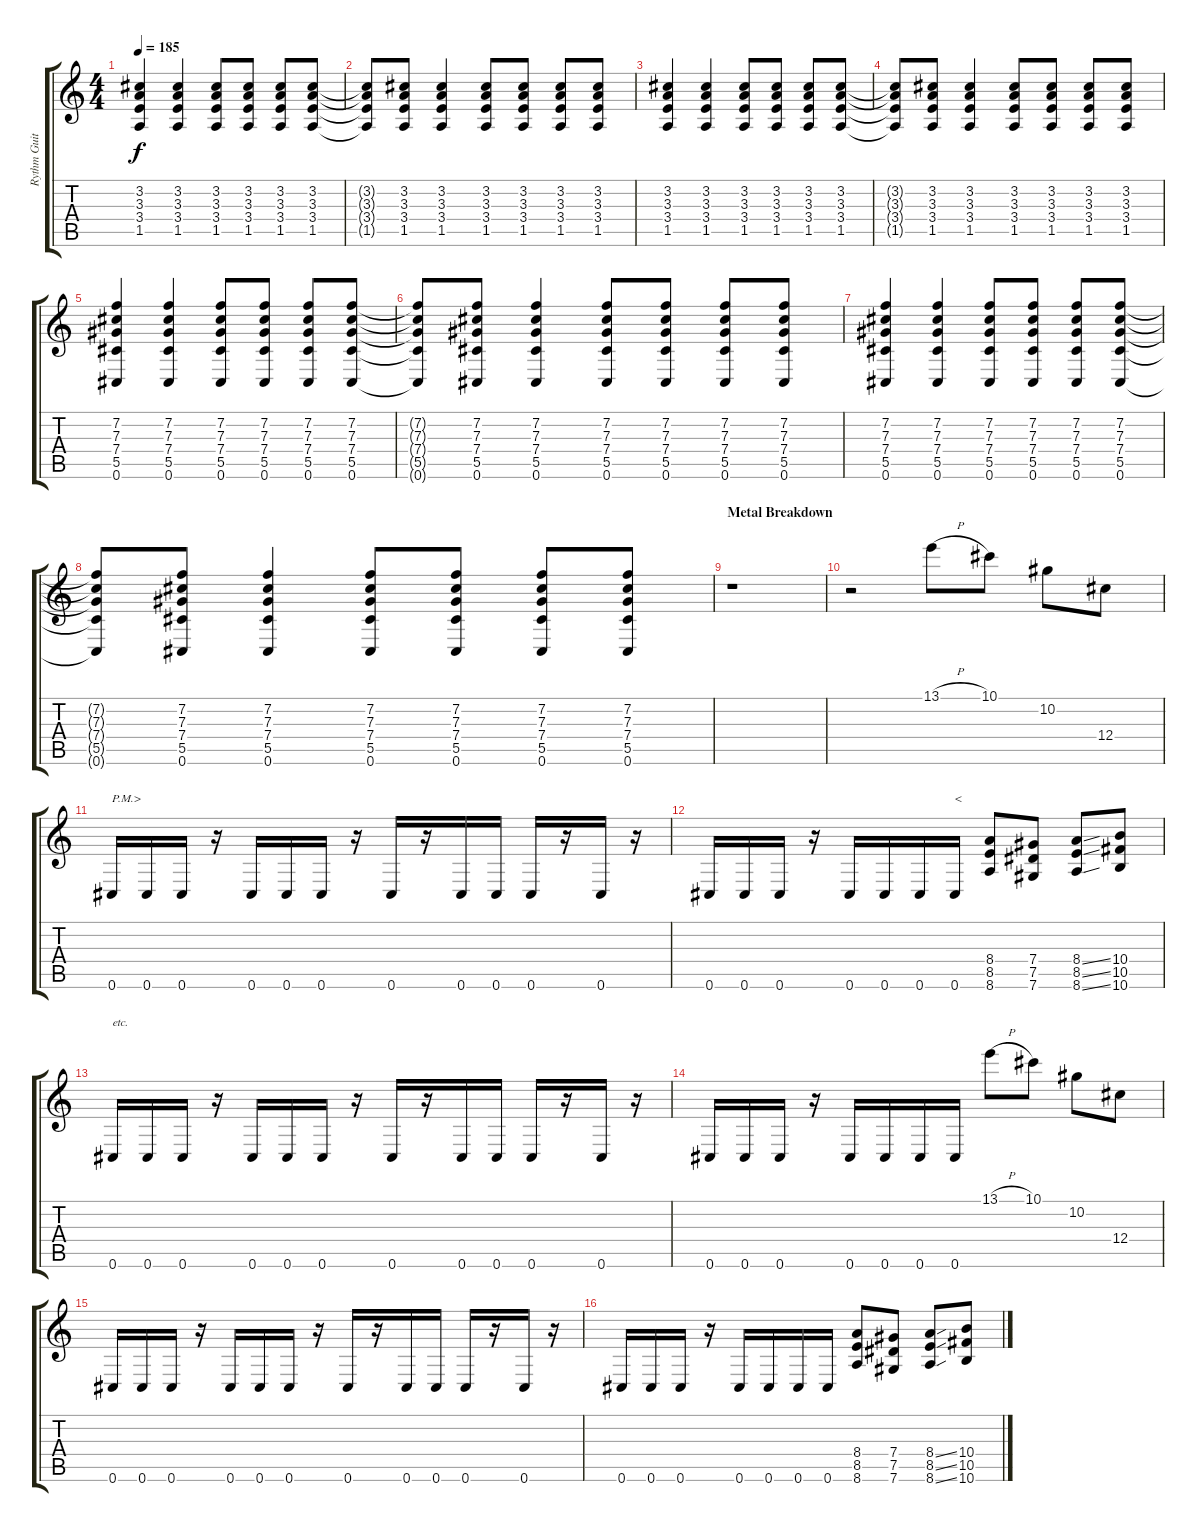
\track ("Rythm Guitar" "Rythm Guit") {instrument distortionguitar}
\staff {score tabs}
\tuning (Eb4 Bb3 Gb3 Db3 Ab2 Db2) {hide}
\ts (4 4)
\tempo 185
\clef g2
\ks c
(3.2 3.3 3.4 1.5).4{dy f} (3.2 3.3 3.4 1.5).4 (3.2 3.3 3.4 1.5).8 (3.2 3.3 3.4 1.5).8 (3.2 3.3 3.4 1.5).8 (3.2 3.3 3.4 1.5).8 |
(3.2{t} 3.3{t} 3.4{t} 1.5{t}).8 (3.2 3.3 3.4 1.5).8 (3.2 3.3 3.4 1.5).4 (3.2 3.3 3.4 1.5).8 (3.2 3.3 3.4 1.5).8 (3.2 3.3 3.4 1.5).8 (3.2 3.3 3.4 1.5).8 |
(3.2 3.3 3.4 1.5).4 (3.2 3.3 3.4 1.5).4 (3.2 3.3 3.4 1.5).8 (3.2 3.3 3.4 1.5).8 (3.2 3.3 3.4 1.5).8 (3.2 3.3 3.4 1.5).8 |
(3.2{t} 3.3{t} 3.4{t} 1.5{t}).8 (3.2 3.3 3.4 1.5).8 (3.2 3.3 3.4 1.5).4 (3.2 3.3 3.4 1.5).8 (3.2 3.3 3.4 1.5).8 (3.2 3.3 3.4 1.5).8 (3.2 3.3 3.4 1.5).8 |
(7.2 7.3 7.4 5.5 0.6).4 (7.2 7.3 7.4 5.5 0.6).4 (7.2 7.3 7.4 5.5 0.6).8 (7.2 7.3 7.4 5.5 0.6).8 (7.2 7.3 7.4 5.5 0.6).8 (7.2 7.3 7.4 5.5 0.6).8 |
(7.2{t} 7.3{t} 7.4{t} 5.5{t} 0.6{t}).8 (7.2 7.3 7.4 5.5 0.6).8 (7.2 7.3 7.4 5.5 0.6).4 (7.2 7.3 7.4 5.5 0.6).8 (7.2 7.3 7.4 5.5 0.6).8 (7.2 7.3 7.4 5.5 0.6).8 (7.2 7.3 7.4 5.5 0.6).8 |
(7.2 7.3 7.4 5.5 0.6).4 (7.2 7.3 7.4 5.5 0.6).4 (7.2 7.3 7.4 5.5 0.6).8 (7.2 7.3 7.4 5.5 0.6).8 (7.2 7.3 7.4 5.5 0.6).8 (7.2 7.3 7.4 5.5 0.6).8 |
(7.2{t} 7.3{t} 7.4{t} 5.5{t} 0.6{t}).8 (7.2 7.3 7.4 5.5 0.6).8 (7.2 7.3 7.4 5.5 0.6).4 (7.2 7.3 7.4 5.5 0.6).8 (7.2 7.3 7.4 5.5 0.6).8 (7.2 7.3 7.4 5.5 0.6).8 (7.2 7.3 7.4 5.5 0.6).8 |
\section ("" "Metal Breakdown")
r.1 |
r.2 13.1{h}.8 10.1.8 10.2.8 12.4.8 |
0.6.16{txt "P.M.>"} 0.6.16 0.6.16 r.16 0.6.16 0.6.16 0.6.16 r.16 0.6.16 r.16 0.6.16 0.6.16 0.6.16 r.16 0.6.16 r.16 |
0.6.16 0.6.16 0.6.16 r.16 0.6.16 0.6.16 0.6.16 0.6.16{txt "<"} (8.4 8.5 8.6).8 (7.4 7.5 7.6).8 (8.4{ss} 8.5{ss} 8.6{ss}).8 (10.4 10.5 10.6).8 |
0.6.16{txt "etc."} 0.6.16 0.6.16 r.16 0.6.16 0.6.16 0.6.16 r.16 0.6.16 r.16 0.6.16 0.6.16 0.6.16 r.16 0.6.16 r.16 |
0.6.16 0.6.16 0.6.16 r.16 0.6.16 0.6.16 0.6.16 0.6.16 13.1{h}.8 10.1.8 10.2.8 12.4.8 |
0.6.16 0.6.16 0.6.16 r.16 0.6.16 0.6.16 0.6.16 r.16 0.6.16 r.16 0.6.16 0.6.16 0.6.16 r.16 0.6.16 r.16 |
0.6.16 0.6.16 0.6.16 r.16 0.6.16 0.6.16 0.6.16 0.6.16 (8.4 8.5 8.6).8 (7.4 7.5 7.6).8 (8.4{ss} 8.5{ss} 8.6{ss}).8 (10.4 10.5 10.6).8
